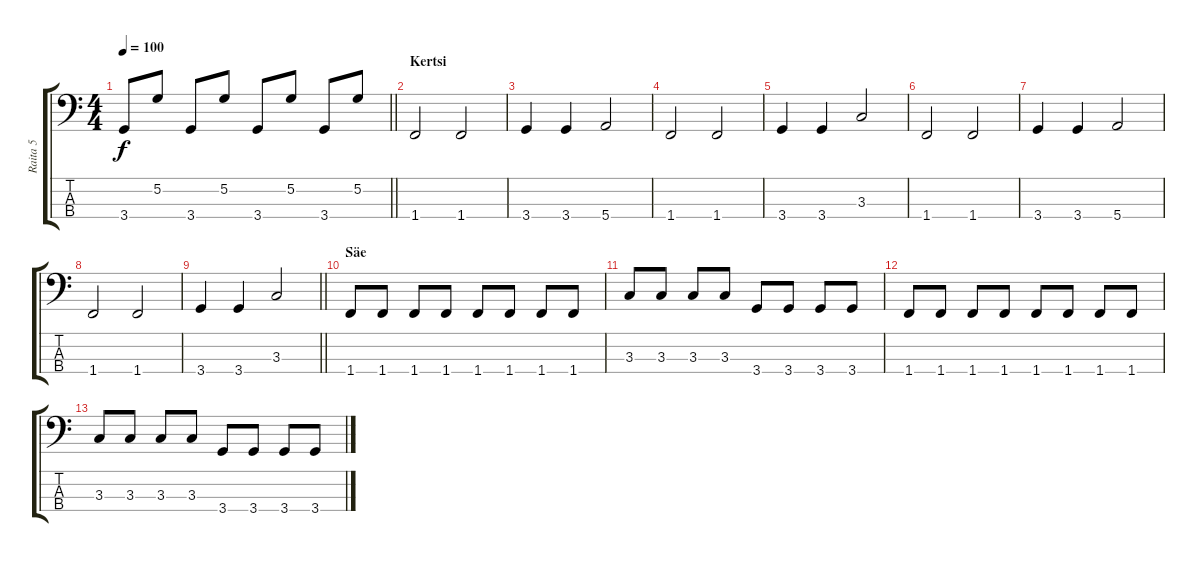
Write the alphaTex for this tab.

\track ("Raita 5" "Raita 5") {instrument electricbasspick}
\staff {score tabs}
\tuning (G2 D2 A1 E1) {hide}
\ts (4 4)
\tempo 100
\clef f4
\barLineRight lightlight
\ks c
3.4.8{dy f} 5.2.8 3.4.8 5.2.8 3.4.8 5.2.8 3.4.8 5.2.8 |
\section ("" "Kertsi")
1.4.2 1.4.2 |
3.4.4 3.4.4 5.4.2 |
1.4.2 1.4.2 |
3.4.4 3.4.4 3.3.2 |
1.4.2 1.4.2 |
3.4.4 3.4.4 5.4.2 |
1.4.2 1.4.2 |
\barLineRight lightlight
3.4.4 3.4.4 3.3.2 |
\section ("" "Säe")
1.4.8 1.4.8 1.4.8 1.4.8 1.4.8 1.4.8 1.4.8 1.4.8 |
3.3.8 3.3.8 3.3.8 3.3.8 3.4.8 3.4.8 3.4.8 3.4.8 |
1.4.8 1.4.8 1.4.8 1.4.8 1.4.8 1.4.8 1.4.8 1.4.8 |
3.3.8 3.3.8 3.3.8 3.3.8 3.4.8 3.4.8 3.4.8 3.4.8
